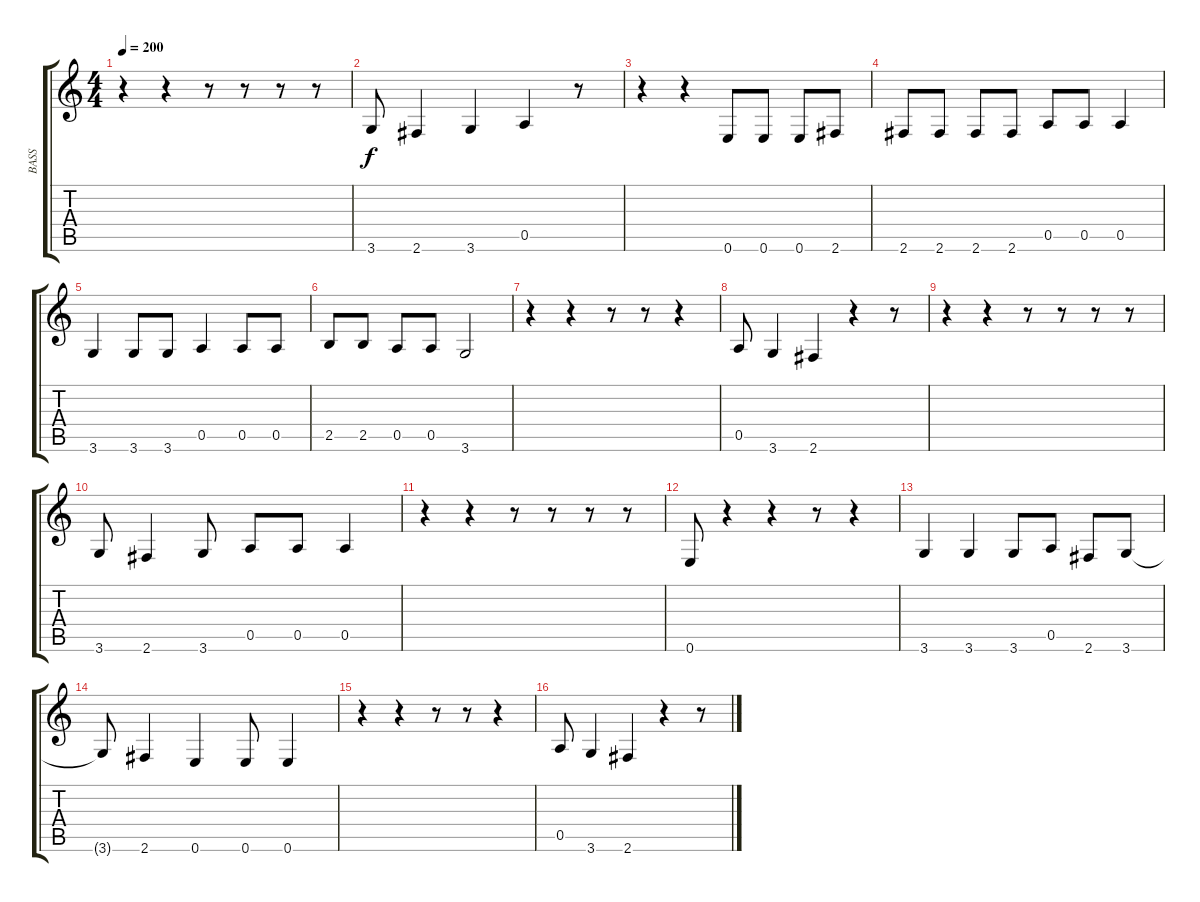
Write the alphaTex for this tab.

\track ("BASS" "BASS") {instrument electricbassfinger}
\staff {score tabs}
\tuning (E4 B3 G3 D3 A2 E2) {hide}
\ts (4 4)
\tempo 200
\clef g2
\ks c
r.4{dy f} r.4 r.8 r.8 r.8 r.8 |
3.6.8 2.6.4 3.6.4 0.5.4 r.8 |
r.4 r.4 0.6.8 0.6.8 0.6.8 2.6.8 |
2.6.8 2.6.8 2.6.8 2.6.8 0.5.8 0.5.8 0.5.4 |
3.6.4 3.6.8 3.6.8 0.5.4 0.5.8 0.5.8 |
2.5.8 2.5.8 0.5.8 0.5.8 3.6.2 |
r.4 r.4 r.8 r.8 r.4 |
0.5.8 3.6.4 2.6.4 r.4 r.8 |
r.4 r.4 r.8 r.8 r.8 r.8 |
3.6.8 2.6.4 3.6.8 0.5.8 0.5.8 0.5.4 |
r.4 r.4 r.8 r.8 r.8 r.8 |
0.6.8 r.4 r.4 r.8 r.4 |
3.6.4 3.6.4 3.6.8 0.5.8 2.6.8 3.6.8 |
3.6{t}.8 2.6.4 0.6.4 0.6.8 0.6.4 |
r.4 r.4 r.8 r.8 r.4 |
0.5.8 3.6.4 2.6.4 r.4 r.8
